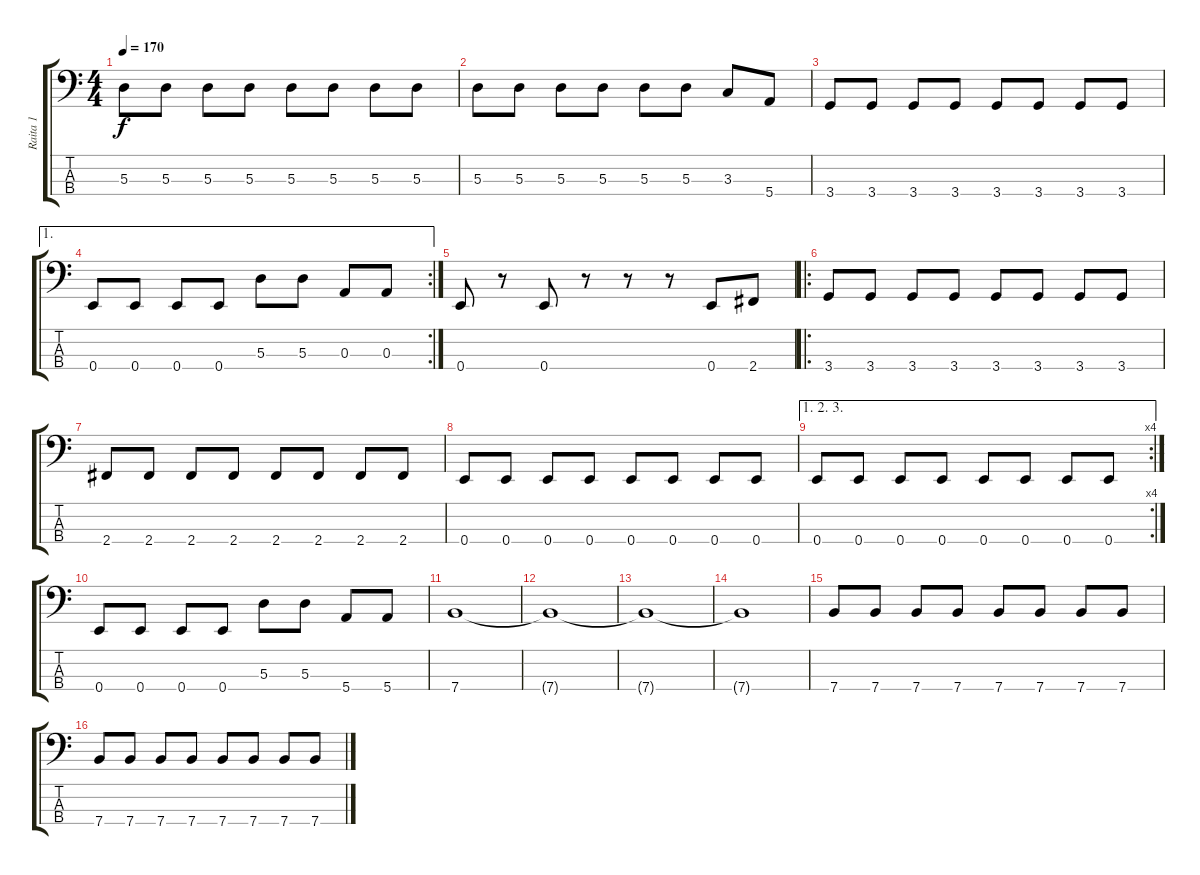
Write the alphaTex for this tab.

\track ("Raita 1" "Raita 1") {instrument electricbassfinger}
\staff {score tabs}
\tuning (G2 D2 A1 E1) {hide}
\ts (4 4)
\tempo 170
\clef f4
\ks c
5.3.8{dy f} 5.3.8 5.3.8 5.3.8 5.3.8 5.3.8 5.3.8 5.3.8 |
5.3.8 5.3.8 5.3.8 5.3.8 5.3.8 5.3.8 3.3.8 5.4.8 |
3.4.8 3.4.8 3.4.8 3.4.8 3.4.8 3.4.8 3.4.8 3.4.8 |
\ae 1
\rc 2
0.4.8 0.4.8 0.4.8 0.4.8 5.3.8 5.3.8 0.3.8 0.3.8 |
0.4.8 r.8 0.4.8 r.8 r.8 r.8 0.4.8 2.4.8 |
\ro
3.4.8 3.4.8 3.4.8 3.4.8 3.4.8 3.4.8 3.4.8 3.4.8 |
2.4.8 2.4.8 2.4.8 2.4.8 2.4.8 2.4.8 2.4.8 2.4.8 |
0.4.8 0.4.8 0.4.8 0.4.8 0.4.8 0.4.8 0.4.8 0.4.8 |
\ae (1 2 3)
\rc 4
0.4.8 0.4.8 0.4.8 0.4.8 0.4.8 0.4.8 0.4.8 0.4.8 |
0.4.8 0.4.8 0.4.8 0.4.8 5.3.8 5.3.8 5.4.8 5.4.8 |
7.4.1 |
7.4{t}.1 |
7.4{t}.1 |
7.4{t}.1 |
7.4.8 7.4.8 7.4.8 7.4.8 7.4.8 7.4.8 7.4.8 7.4.8 |
7.4.8 7.4.8 7.4.8 7.4.8 7.4.8 7.4.8 7.4.8 7.4.8
